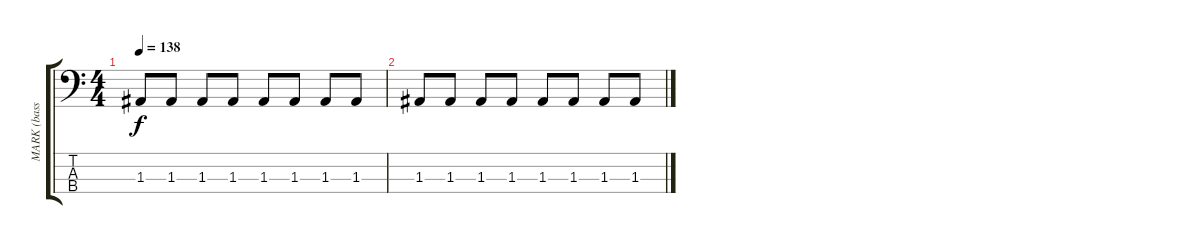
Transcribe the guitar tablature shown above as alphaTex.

\track ("MARK (bass)" "MARK (bass") {instrument synthbass1}
\staff {score tabs}
\tuning (G2 D2 A1 E1) {hide}
\ts (4 4)
\tempo 138
\clef f4
\ks c
1.3.8{dy f} 1.3.8 1.3.8 1.3.8 1.3.8 1.3.8 1.3.8 1.3.8 |
1.3.8 1.3.8 1.3.8 1.3.8 1.3.8 1.3.8 1.3.8 1.3.8
